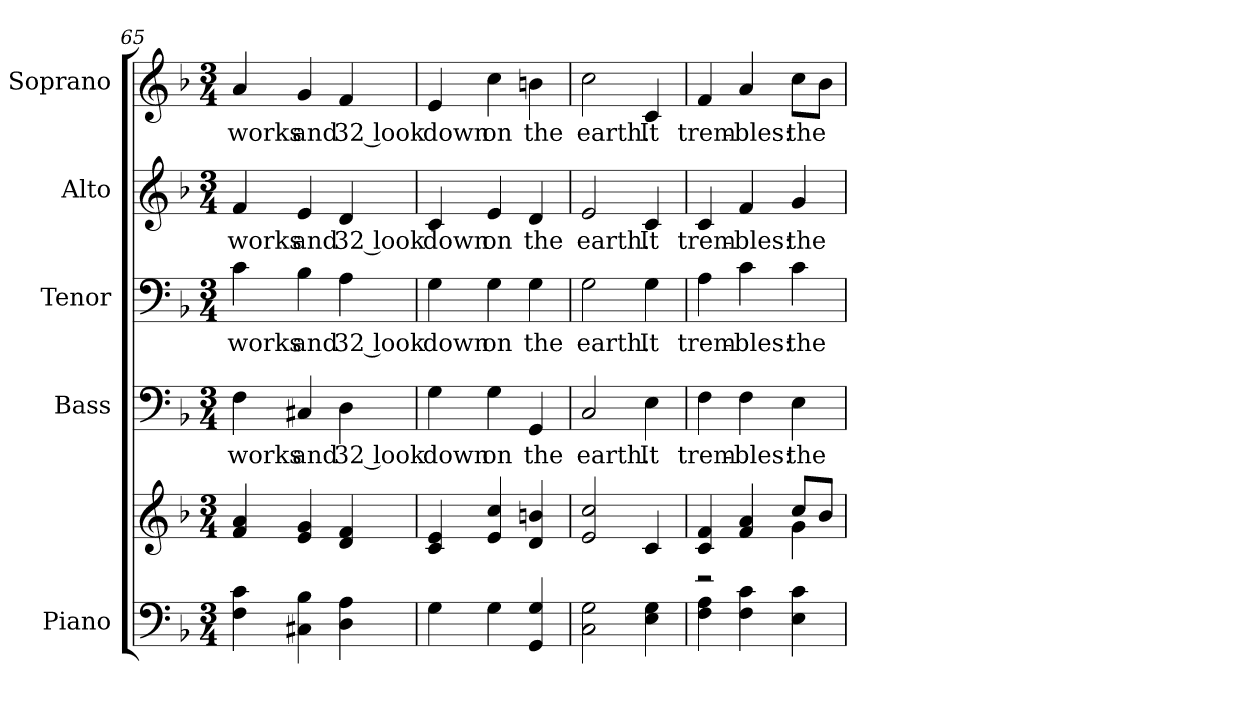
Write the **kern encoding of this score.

**kern	**kern	**kern	**text	**kern	**text	**kern	**text	**kern	**text
*part5	*part5	*part4	*part4	*part3	*part3	*part2	*part2	*part1	*part1
*staff6	*staff5	*staff4	*staff4	*staff3	*staff3	*staff2	*staff2	*staff1	*staff1
*I"Piano	*	*I"Bass	*	*I"Tenor	*	*I"Alto	*	*I"Soprano	*
*I'Pno.	*	*I'B.	*	*I'T.	*	*I'A.	*	*I'S.	*
*clefF4	*clefG2	*clefF4	*	*clefF4	*	*clefG2	*	*clefG2	*
*k[b-]	*k[b-]	*k[b-]	*	*k[b-]	*	*k[b-]	*	*k[b-]	*
*F:	*F:	*F:	*	*F:	*	*F:	*	*F:	*
*M3/4	*M3/4	*M3/4	*	*M3/4	*	*M3/4	*	*M3/4	*
=65	=65	=65	=65	=65	=65	=65	=65	=65	=65
!	!	!	!LO:LY:b:color=#000000	!	!	!	!	!	!
!	!	!	!	!	!LO:LY:b:color=#000000	!	!	!	!
!	!	!	!	!	!	!	!LO:LY:b:color=#000000	!	!
!	!	!	!	!	!	!	!	!	!LO:LY:b:color=#000000
4Fi\ 4ci	4fi/ 4ai	4Fi\	works	4ci\	works	4fi/	works	4ai/	works
!	!	!	!LO:LY:b:color=#000000	!	!	!	!	!	!
!	!	!	!	!	!LO:LY:b:color=#000000	!	!	!	!
!	!	!	!	!	!	!	!LO:LY:b:color=#000000	!	!
!	!	!	!	!	!	!	!	!	!LO:LY:b:color=#000000
4C#Xi\ 4B-i	4ei/ 4gi	4C#Xi/	and	4B-i\	and	4ei/	and	4gi/	and
!	!	!	!LO:LY:b:color=#000000	!	!	!	!	!	!
!	!	!	!	!	!LO:LY:b:color=#000000	!	!	!	!
!	!	!	!	!	!	!	!LO:LY:b:color=#000000	!	!
!	!	!	!	!	!	!	!	!	!LO:LY:b:color=#000000
4Di\ 4Ai	4di/ 4fi	4Di\	32 look	4Ai\	32 look	4di/	32 look	4fi/	32 look
!!LO:LB:g=z
=66	=66	=66	=66	=66	=66	=66	=66	=66	=66
!	!	!	!LO:LY:b:color=#000000	!	!	!	!	!	!
!	!	!	!	!	!LO:LY:b:color=#000000	!	!	!	!
!	!	!	!	!	!	!	!LO:LY:b:color=#000000	!	!
!	!	!	!	!	!	!	!	!	!LO:LY:b:color=#000000
4Gi\	4ci/ 4ei	4Gi\	down	4Gi\	down	4ci/	down	4ei/	down
!	!	!	!LO:LY:b:color=#000000	!	!	!	!	!	!
!	!	!	!	!	!LO:LY:b:color=#000000	!	!	!	!
!	!	!	!	!	!	!	!LO:LY:b:color=#000000	!	!
!	!	!	!	!	!	!	!	!	!LO:LY:b:color=#000000
4Gi\	4ei/ 4cci	4Gi\	on	4Gi\	on	4ei/	on	4cci\	on
!	!	!	!LO:LY:b:color=#000000	!	!	!	!	!	!
!	!	!	!	!	!LO:LY:b:color=#000000	!	!	!	!
!	!	!	!	!	!	!	!LO:LY:b:color=#000000	!	!
!	!	!	!	!	!	!	!	!	!LO:LY:b:color=#000000
4GGi/ 4Gi	4di/ 4bni	4GGi/	the	4Gi\	the	4di/	the	4bni\	the
=67	=67	=67	=67	=67	=67	=67	=67	=67	=67
!	!	!	!LO:LY:b:color=#000000	!	!	!	!	!	!
!	!	!	!	!	!LO:LY:b:color=#000000	!	!	!	!
!	!	!	!	!	!	!	!LO:LY:b:color=#000000	!	!
!	!	!	!	!	!	!	!	!	!LO:LY:b:color=#000000
2Ci\ 2Gi	2ei/ 2cci	2Ci/	earth.	2Gi\	earth.	2ei/	earth.	2cci\	earth.
!	!	!	!LO:LY:b:color=#000000	!	!	!	!	!	!
!	!	!	!	!	!LO:LY:b:color=#000000	!	!	!	!
!	!	!	!	!	!	!	!LO:LY:b:color=#000000	!	!
!	!	!	!	!	!	!	!	!	!LO:LY:b:color=#000000
4Ei\ 4Gi	4ci/	4Ei\	It	4Gi\	It	4ci/	It	4ci/	It
=68	=68	=68	=68	=68	=68	=68	=68	=68	=68
*	*^	*	*	*	*	*	*	*	*
!	!	!	!	!LO:LY:b:color=#000000	!	!	!	!	!	!
!	!	!	!	!	!	!LO:LY:b:color=#000000	!	!	!	!
!	!	!	!	!	!	!	!	!LO:LY:b:color=#000000	!	!
!	!	!	!	!	!	!	!	!	!	!LO:LY:b:color=#000000
4Fi\ 4Ai	4ci/ 4fi	2r	4Fi\	trem-	4Ai\	trem-	4ci/	trem-	4fi/	trem-
!	!	!	!	!LO:LY:b:color=#000000	!	!	!	!	!	!
!	!	!	!	!	!	!LO:LY:b:color=#000000	!	!	!	!
!	!	!	!	!	!	!	!	!LO:LY:b:color=#000000	!	!
!	!	!	!	!	!	!	!	!	!	!LO:LY:b:color=#000000
4Fi\ 4ci	4fi/ 4ai	.	4Fi\	-bles:	4ci\	-bles:	4fi/	-bles:	4ai/	-bles:
!	!	!	!	!LO:LY:b:color=#000000	!	!	!	!	!	!
!	!	!	!	!	!	!LO:LY:b:color=#000000	!	!	!	!
!	!	!	!	!	!	!	!	!LO:LY:b:color=#000000	!	!
!	!	!	!	!	!	!	!	!	!	!LO:LY:b:color=#000000
4Ei\ 4ci	8cci/L	4gi\	4Ei\	the	4ci\	the	4gi/	the	8cci\L	the
.	8b-i/J	.	.	.	.	.	.	.	8b-i\J	.
*	*v	*v	*	*	*	*	*	*	*	*
=	=	=	=	=	=	=	=	=	=
*-	*-	*-	*-	*-	*-	*-	*-	*-	*-
